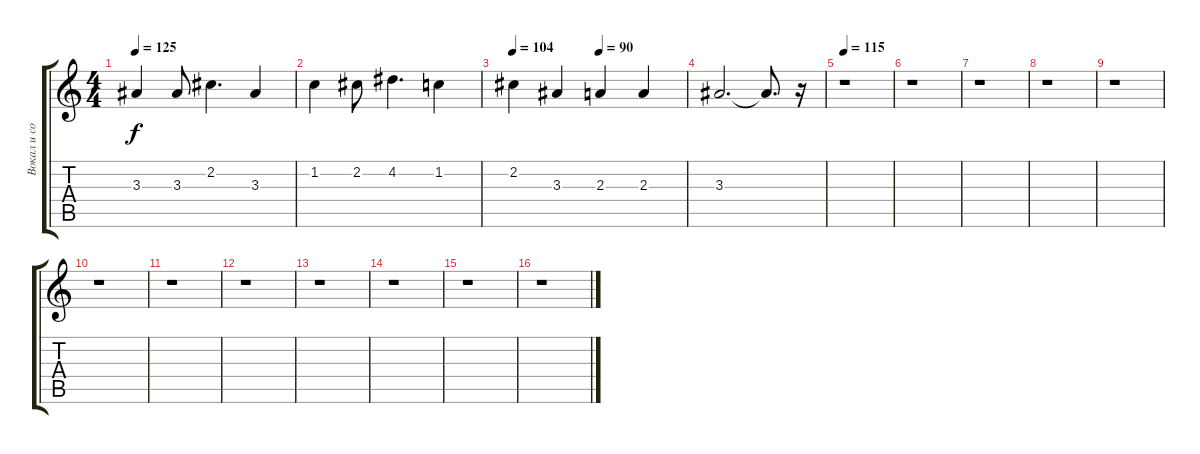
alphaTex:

\track ("Вокал и соло" "Вокал и со") {instrument overdrivenguitar}
\staff {score tabs}
\tuning (E4 B3 G3 D3 A2 E2) {hide}
\ts (4 4)
\tempo 125
\clef g2
\ks c
3.3.4{dy f} 3.3.8 2.2.4{d} 3.3.4 |
1.2.4 2.2.8 4.2.4{d} 1.2.4 |
\tempo 104
\tempo (90 0.5)
2.2.4 3.3.4 2.3.4 2.3.4 |
3.3.2{d} 3.3{t}.8{d} r.16 |
\tempo 115
r.1 |
r.1 |
r.1 |
r.1 |
r.1 |
r.1 |
r.1 |
r.1 |
r.1 |
r.1 |
r.1 |
r.1
